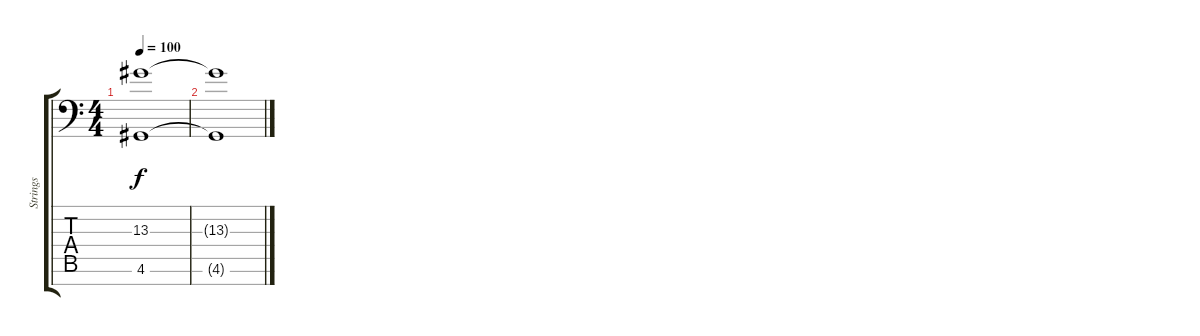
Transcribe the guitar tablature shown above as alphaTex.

\track ("Strings" "Strings") {instrument viola}
\staff {score tabs}
\tuning (E4 B3 G3 D3 A2 E2 G1) {hide}
\ts (4 4)
\tempo 100
\clef f4
\ks c
(13.3 4.6).1{dy f} |
(13.3{t} 4.6{t}).1
